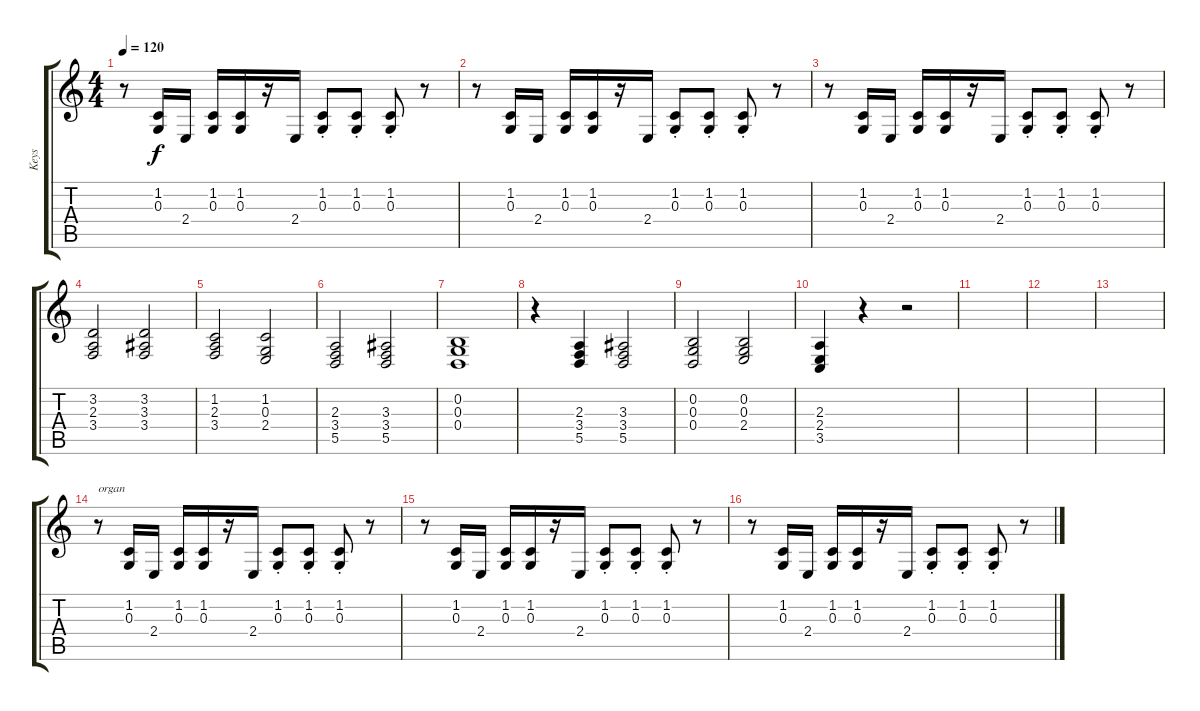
\track ("Keys" "Keys") {instrument churchorgan}
\staff {score tabs}
\tuning (E4 B3 G3 D3 A2 E2) {hide}
\ts (4 4)
\tempo 120
\clef g2
\ks c
r.8{dy f} (1.2 0.3).16 2.4.16 (1.2 0.3).16 (1.2 0.3).16 r.16 2.4.16 (1.2{st} 0.3{st}).8 (1.2{st} 0.3{st}).8 (1.2{st} 0.3{st}).8 r.8 |
r.8 (1.2 0.3).16 2.4.16 (1.2 0.3).16 (1.2 0.3).16 r.16 2.4.16 (1.2{st} 0.3{st}).8 (1.2{st} 0.3{st}).8 (1.2{st} 0.3{st}).8 r.8 |
r.8 (1.2 0.3).16 2.4.16 (1.2 0.3).16 (1.2 0.3).16 r.16 2.4.16 (1.2{st} 0.3{st}).8 (1.2{st} 0.3{st}).8 (1.2{st} 0.3{st}).8 r.8 |
(3.2 2.3 3.4).2 (3.2 3.3 3.4).2 |
(1.2 2.3 3.4).2 (1.2 0.3 2.4).2 |
(2.3 3.4 5.5).2 (3.3 3.4 5.5).2 |
(0.2 0.3 0.4).1 |
r.4 (2.3 3.4 5.5).4 (3.3 3.4 5.5).2 |
(0.2 0.3 0.4).2 (0.2 0.3 2.4).2 |
(2.3 2.4 3.5).4 r.4 r.2 |
|
|
|
r.8{txt "organ"} (1.2 0.3).16 2.4.16 (1.2 0.3).16 (1.2 0.3).16 r.16 2.4.16 (1.2{st} 0.3{st}).8 (1.2{st} 0.3{st}).8 (1.2{st} 0.3{st}).8 r.8 |
r.8 (1.2 0.3).16 2.4.16 (1.2 0.3).16 (1.2 0.3).16 r.16 2.4.16 (1.2{st} 0.3{st}).8 (1.2{st} 0.3{st}).8 (1.2{st} 0.3{st}).8 r.8 |
r.8 (1.2 0.3).16 2.4.16 (1.2 0.3).16 (1.2 0.3).16 r.16 2.4.16 (1.2{st} 0.3{st}).8 (1.2{st} 0.3{st}).8 (1.2{st} 0.3{st}).8 r.8
